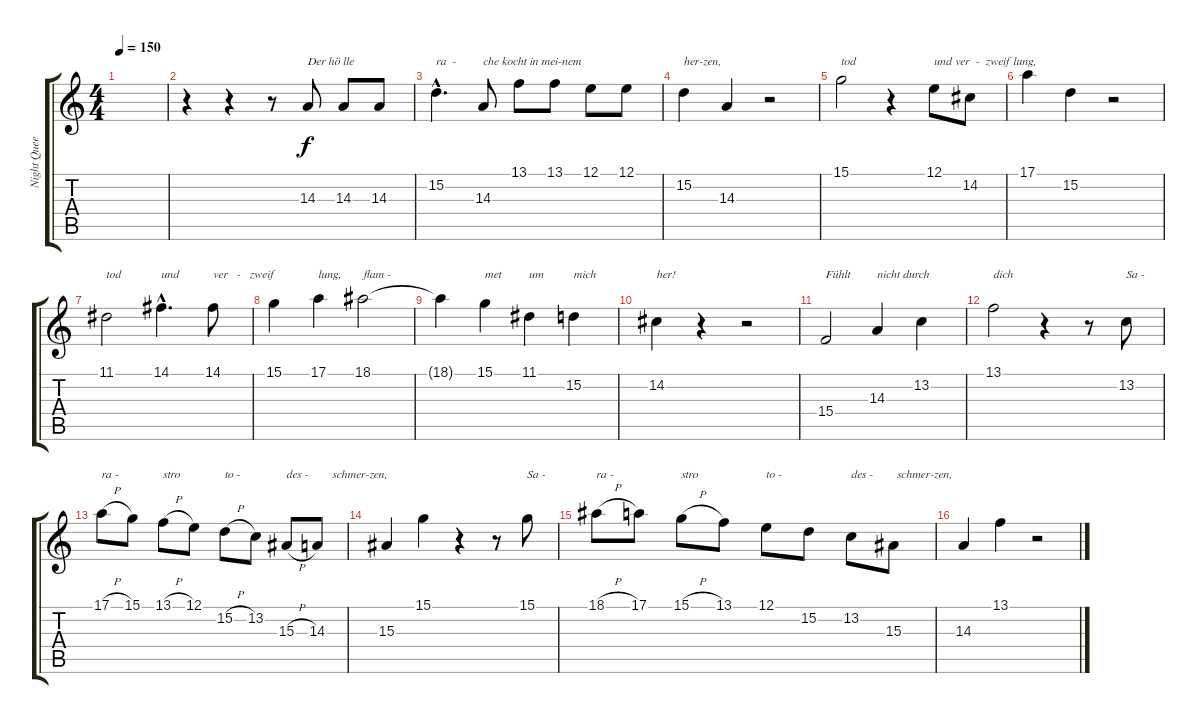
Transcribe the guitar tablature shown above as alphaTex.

\track ("Night Queen (Soprano)" "Night Quee") {instrument voiceoohs}
\staff {score tabs}
\tuning (E4 B3 G3 D3 A2 E2) {hide}
\ts (4 4)
\tempo 150
\clef g2
\ks c
|
r.4 r.4 r.8 14.3.8{txt "Der hö lle"} 14.3.8 14.3.8 |
15.2{hac}.4{d txt "ra  -"} 14.3.8{txt "che kocht in mei-nem"} 13.1.8 13.1.8 12.1.8 12.1.8 |
15.2.4{txt "her-zen,"} 14.3.4 r.2 |
15.1.2{txt "tod"} r.4 12.1.8{txt "und ver  -  zweif lung,"} 14.2.8 |
17.1.4 15.2.4 r.2 |
11.1.2{txt "tod"} 14.1{hac}.4{d txt "und"} 14.1.8{txt "ver   -   zweif"} |
15.1.4 17.1.4{txt "lung,"} 18.1.2{txt "flam -"} |
18.1{t}.4 15.1.4{txt "met"} 11.1.4{txt "um"} 15.2.4{txt "mich"} |
14.2.4{txt "her!"} r.4 r.2 |
15.4.2{txt "Fühlt"} 14.3.4{txt "nicht durch"} 13.2.4 |
13.1.2{txt "dich"} r.4 r.8 13.2.8{txt "Sa -"} |
17.1{h}.8{txt "ra -"} 15.1.8 13.1{h}.8{txt "stro"} 12.1.8 15.2{h}.8{txt "to -"} 13.2.8 15.3{h}.8{txt "des -        schmer-zen,"} 14.3.8 |
15.3.4 15.1.4 r.4 r.8 15.1.8{txt "Sa -"} |
18.1{h}.8{txt "ra -"} 17.1.8 15.1{h}.8{txt "stro"} 13.1.8 12.1.8{txt "to -"} 15.2.8 13.2.8{txt "des -        schmer-zen,"} 15.3.8 |
14.3.4 13.1.4 r.2
